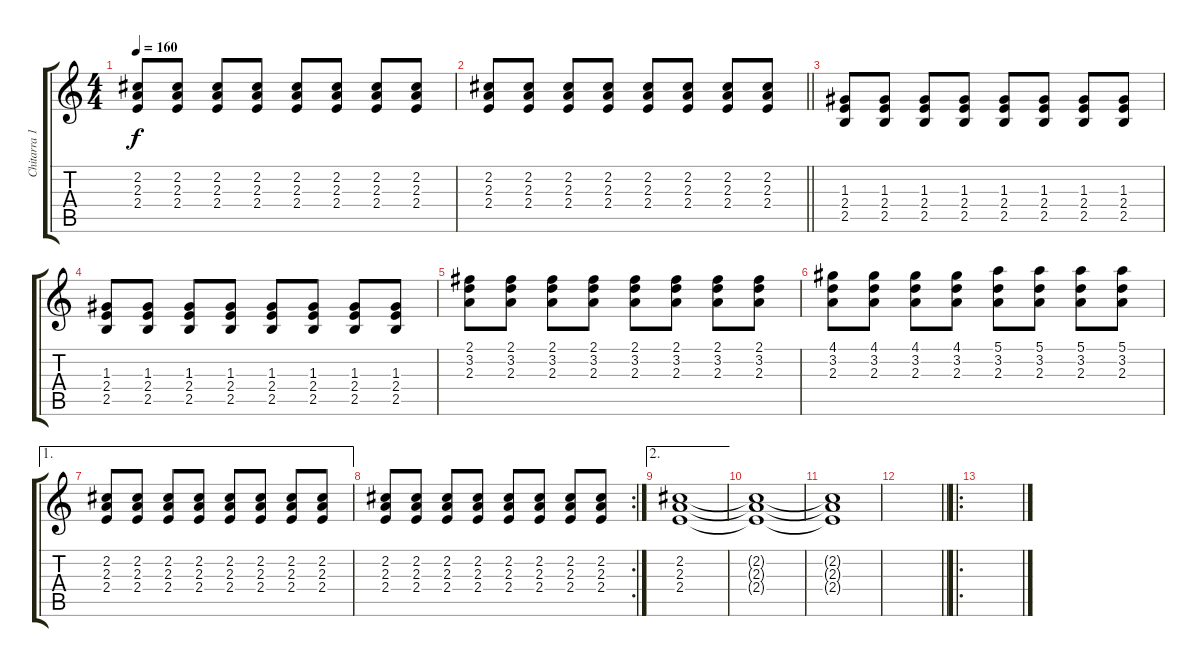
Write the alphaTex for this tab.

\track ("Chitarra 1" "Chitarra 1") {instrument overdrivenguitar}
\staff {score tabs}
\tuning (E4 B3 G3 D3 A2 E2) {hide}
\ts (4 4)
\tempo 160
\clef g2
\ks c
(2.2 2.3 2.4).8{dy f} (2.2 2.3 2.4).8 (2.2 2.3 2.4).8 (2.2 2.3 2.4).8 (2.2 2.3 2.4).8 (2.2 2.3 2.4).8 (2.2 2.3 2.4).8 (2.2 2.3 2.4).8 |
\barLineRight lightlight
(2.2 2.3 2.4).8 (2.2 2.3 2.4).8 (2.2 2.3 2.4).8 (2.2 2.3 2.4).8 (2.2 2.3 2.4).8 (2.2 2.3 2.4).8 (2.2 2.3 2.4).8 (2.2 2.3 2.4).8 |
(1.3 2.4 2.5).8 (1.3 2.4 2.5).8 (1.3 2.4 2.5).8 (1.3 2.4 2.5).8 (1.3 2.4 2.5).8 (1.3 2.4 2.5).8 (1.3 2.4 2.5).8 (1.3 2.4 2.5).8 |
(1.3 2.4 2.5).8 (1.3 2.4 2.5).8 (1.3 2.4 2.5).8 (1.3 2.4 2.5).8 (1.3 2.4 2.5).8 (1.3 2.4 2.5).8 (1.3 2.4 2.5).8 (1.3 2.4 2.5).8 |
(2.1 3.2 2.3).8 (2.1 3.2 2.3).8 (2.1 3.2 2.3).8 (2.1 3.2 2.3).8 (2.1 3.2 2.3).8 (2.1 3.2 2.3).8 (2.1 3.2 2.3).8 (2.1 3.2 2.3).8 |
(4.1 3.2 2.3).8 (4.1 3.2 2.3).8 (4.1 3.2 2.3).8 (4.1 3.2 2.3).8 (5.1 3.2 2.3).8 (5.1 3.2 2.3).8 (5.1 3.2 2.3).8 (5.1 3.2 2.3).8 |
\ae 1
(2.2 2.3 2.4).8 (2.2 2.3 2.4).8 (2.2 2.3 2.4).8 (2.2 2.3 2.4).8 (2.2 2.3 2.4).8 (2.2 2.3 2.4).8 (2.2 2.3 2.4).8 (2.2 2.3 2.4).8 |
\rc 2
(2.2 2.3 2.4).8 (2.2 2.3 2.4).8 (2.2 2.3 2.4).8 (2.2 2.3 2.4).8 (2.2 2.3 2.4).8 (2.2 2.3 2.4).8 (2.2 2.3 2.4).8 (2.2 2.3 2.4).8 |
\ae 2
(2.2 2.3 2.4).1 |
(2.2{t} 2.3{t} 2.4{t}).1 |
(2.2{t} 2.3{t} 2.4{t}).1 |
\barLineRight lightlight
|
\ro
